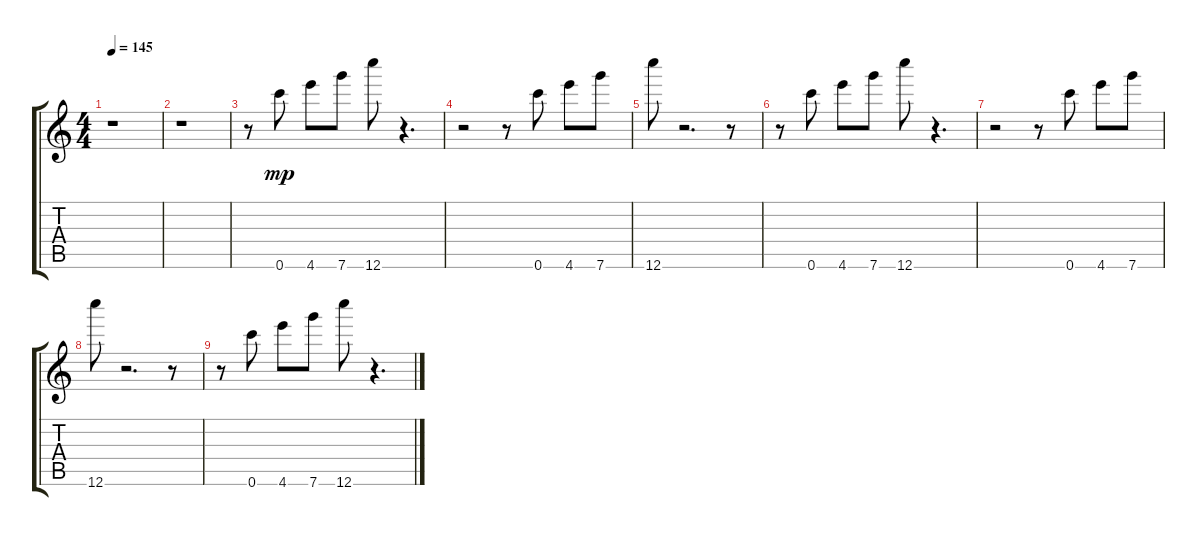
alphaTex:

\track "" {instrument celesta}
\staff {score tabs}
\tuning (G5 Ab5 A5 Bb5 B5 C6) {hide}
\ts (4 4)
\tempo 145
\clef g2
\ks c
r.1{dy mp} |
r.1 |
r.8 0.6.8 4.6.8 7.6.8 12.6.8 r.4{d} |
r.2 r.8 0.6.8 4.6.8 7.6.8 |
12.6.8 r.2{d} r.8 |
r.8 0.6.8 4.6.8 7.6.8 12.6.8 r.4{d} |
r.2 r.8 0.6.8 4.6.8 7.6.8 |
12.6.8 r.2{d} r.8 |
r.8 0.6.8 4.6.8 7.6.8 12.6.8 r.4{d}
